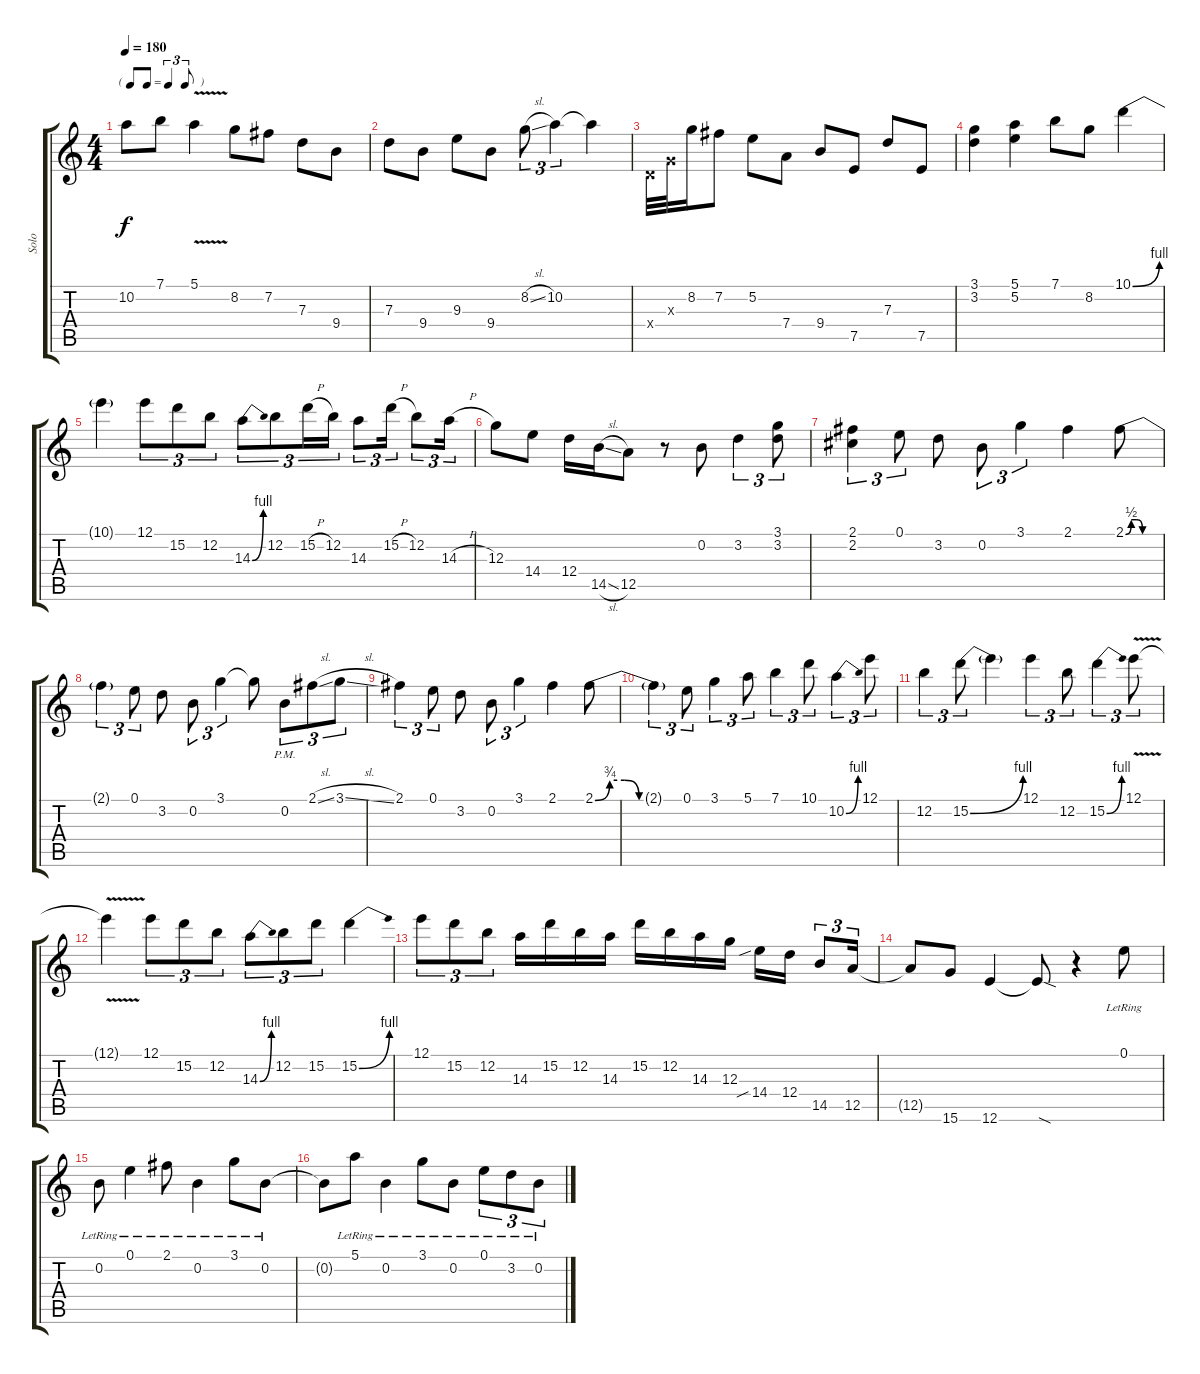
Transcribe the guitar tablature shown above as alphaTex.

\track ("Solo" "Solo") {instrument overdrivenguitar}
\staff {score tabs}
\tuning (E4 B3 G3 D3 A2 E2) {hide}
\ts (4 4)
\tf triplet8th
\tempo 180
\clef g2
\ks c
10.2.8{dy f} 7.1.8 5.1{v}.4 8.2.8 7.2.8 7.3.8 9.4.8 |
7.3.8 9.4.8 9.3.8 9.4.8 8.2{sl}.8{tu (3 2)} 10.2.4{tu (3 2)} 10.2{t}.4 |
0.4{x}.32 0.3{x}.32 8.2.16 7.2.8 5.2.8 7.4.8 9.4.8 7.5.8 7.3.8 7.5.8 |
(3.1 3.2).4 (5.1 5.2).4 7.1.8 8.2.8 10.1{be (bend 0 0 60 4)}.4 |
10.1{t}.4 12.1.8{tu (3 2)} 15.2.8{tu (3 2)} 12.2.8{tu (3 2)} 14.3{be (bend 0 0 60 4)}.8{tu (3 2)} 12.2.8{tu (3 2)} 15.2{h}.16{tu (3 2)} 12.2.16{tu (3 2)} 14.3.8{tu (3 2)} 15.2{h}.16{tu (3 2)} 12.2.8{tu (3 2)} 14.3{h}.16{tu (3 2)} |
12.3.8 14.4.8 12.4.16 14.5{sl}.16 12.5.8 r.8 0.2.8 3.2.4{tu (3 2)} (3.1 3.2).8{tu (3 2)} |
(2.1 2.2).4{tu (3 2)} 0.1.8{tu (3 2)} 3.2.8 0.2.8{tu (3 2)} 3.1.4{tu (3 2)} 2.1.4 2.1{be (custom 0 0 10 2 20 2 30 0 60 0)}.8 |
2.1{t}.4{tu (3 2)} 0.1.8{tu (3 2)} 3.2.8 0.2.8{tu (3 2)} 3.1.4{tu (3 2)} 3.1{t}.8 0.2{pm}.8{tu (3 2)} 2.1{sl}.8{tu (3 2)} 3.1{sl}.8{tu (3 2)} |
2.1.4{tu (3 2)} 0.1.8{tu (3 2)} 3.2.8 0.2.8{tu (3 2)} 3.1.4{tu (3 2)} 2.1.4 2.1{be (custom 0 0 10 3 20 3 30 0 60 0)}.8 |
2.1{t}.4{tu (3 2)} 0.1.8{tu (3 2)} 3.1.4{tu (3 2)} 5.1.8{tu (3 2)} 7.1.4{tu (3 2)} 10.1.8{tu (3 2)} 10.2{be (bend 0 0 60 4)}.4{tu (3 2)} 12.1.8{tu (3 2)} |
12.2.4{tu (3 2)} 15.2{be (bend 0 0 60 4)}.8{tu (3 2)} 15.2{t}.4 12.1.4{tu (3 2)} 12.2.8{tu (3 2)} 15.2{be (bend 0 0 60 4)}.4{tu (3 2)} 12.1{v}.8{tu (3 2)} |
12.1{t}.4 12.1.8{tu (3 2)} 15.2.8{tu (3 2)} 12.2.8{tu (3 2)} 14.3{be (bend 0 0 60 4)}.8{tu (3 2)} 12.2.8{tu (3 2)} 15.2.8{tu (3 2)} 15.2{be (bend 0 0 60 4)}.4 |
12.1.8{tu (3 2)} 15.2.8{tu (3 2)} 12.2.8{tu (3 2)} 14.3.16 15.2.16 12.2.16 14.3.16 15.2.16 12.2.16 14.3.16 12.3.16 14.4{sib}.16 12.4.16 14.5.8{tu (3 2)} 12.5.16{tu (3 2)} |
12.5{t}.8 15.6.8 12.6.4 12.6{sod t}.8 r.4 0.1{lr}.8 |
0.2{lr}.8 0.1{lr}.4 2.1{lr}.8 0.2{lr}.4 3.1{lr}.8 0.2{lr}.8 |
0.2{t}.8 5.1{lr}.8 0.2{lr}.4 3.1{lr}.8 0.2{lr}.8 0.1{lr}.8{tu (3 2)} 3.2{lr}.8{tu (3 2)} 0.2{lr}.8{tu (3 2)}
